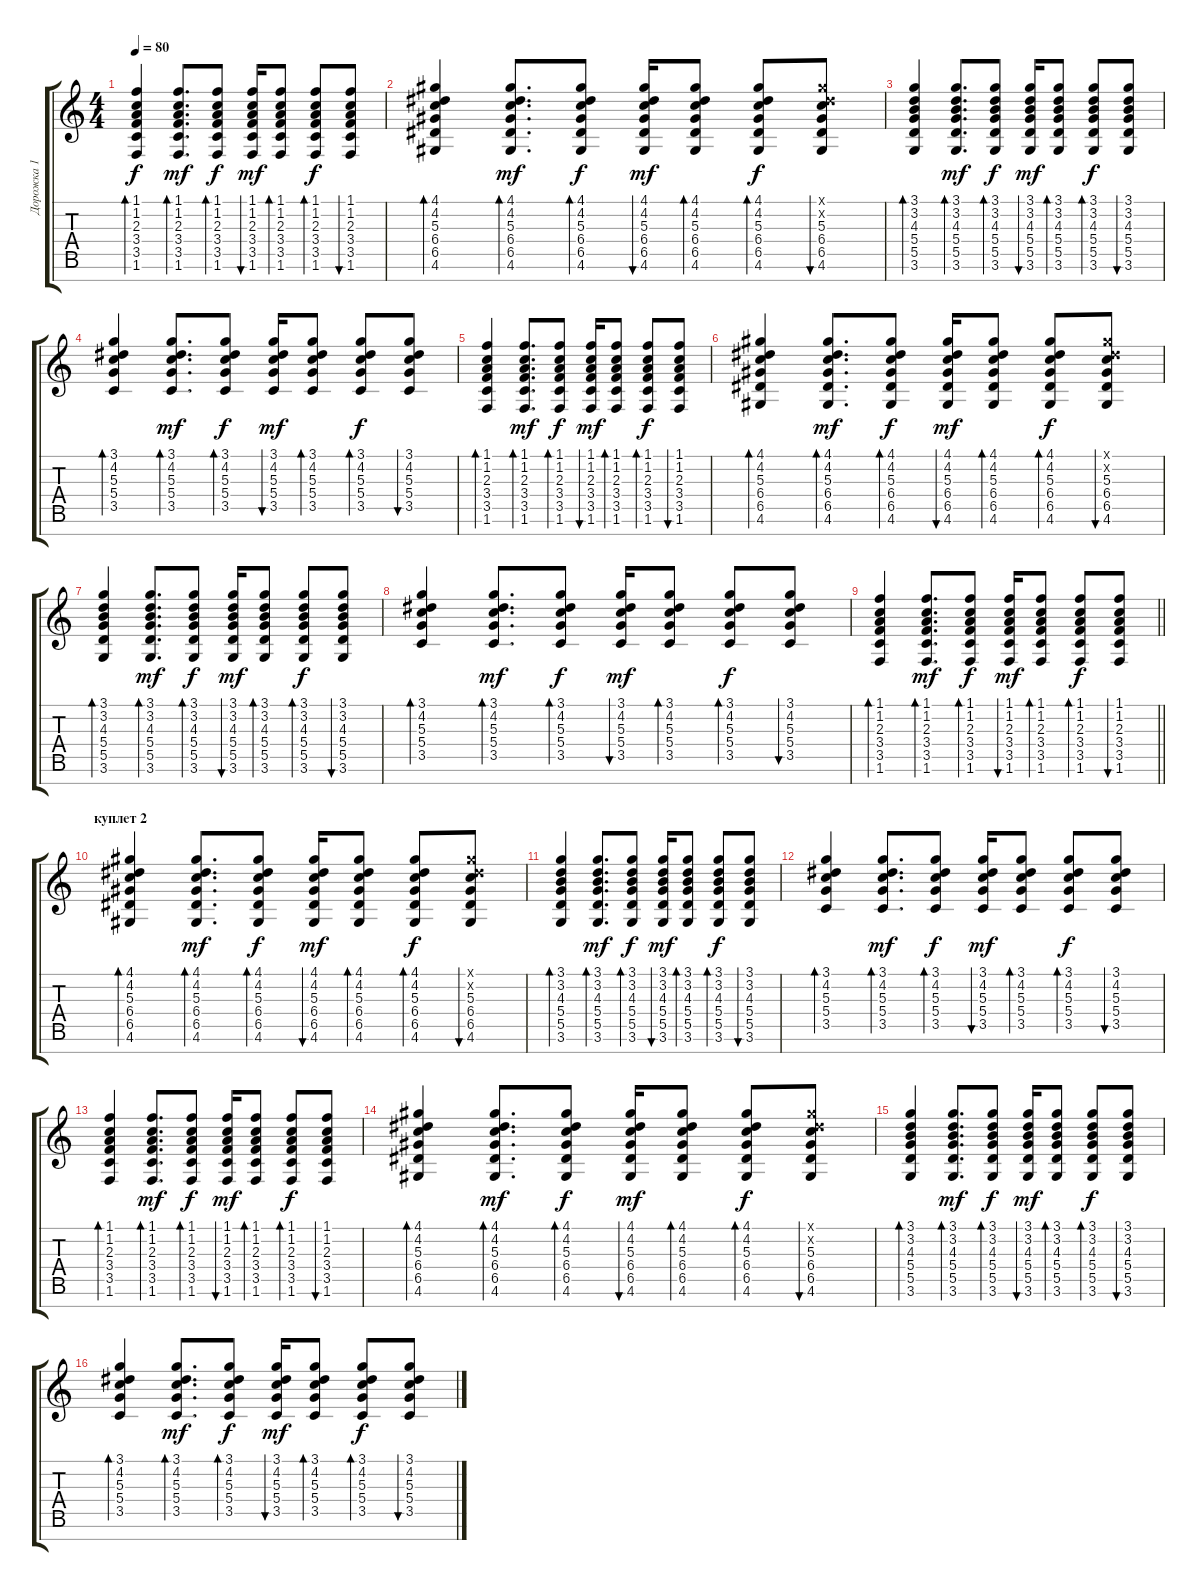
\track ("Дорожка 1" "Дорожка 1") {instrument acousticguitarsteel}
\staff {score tabs}
\tuning (E4 B3 G3 D3 A2 E2 B1) {hide}
\ts (4 4)
\tempo 80
\clef g2
\ks c
(1.1 1.2 2.3 3.4 3.5 1.6).4{bd 60 dy f} (1.1 1.2 2.3 3.4 3.5 1.6).8{d bd 30 dy mf} (1.1 1.2 2.3 3.4 3.5 1.6).8{bd 60 dy f} (1.1 1.2 2.3 3.4 3.5 1.6).16{bu 60 dy mf} (1.1 1.2 2.3 3.4 3.5 1.6).8{bd 60} (1.1 1.2 2.3 3.4 3.5 1.6).8{bd 60 dy f} (1.1 1.2 2.3 3.4 3.5 1.6).8{bu 60} |
(4.1 4.2 5.3 6.4 6.5 4.6).4{bd 60} (4.1 4.2 5.3 6.4 6.5 4.6).8{d bd 30 dy mf} (4.1 4.2 5.3 6.4 6.5 4.6).8{bd 60 dy f} (4.1 4.2 5.3 6.4 6.5 4.6).16{bu 60 dy mf} (4.1 4.2 5.3 6.4 6.5 4.6).8{bd 60} (4.1 4.2 5.3 6.4 6.5 4.6).8{bd 60 dy f} (4.1{x} 4.2{x} 5.3 6.4 6.5 4.6).8{bu 60} |
(3.1 3.2 4.3 5.4 5.5 3.6).4{bd 60} (3.1 3.2 4.3 5.4 5.5 3.6).8{d bd 30 dy mf} (3.1 3.2 4.3 5.4 5.5 3.6).8{bd 60 dy f} (3.1 3.2 4.3 5.4 5.5 3.6).16{bu 60 dy mf} (3.1 3.2 4.3 5.4 5.5 3.6).8{bd 60} (3.1 3.2 4.3 5.4 5.5 3.6).8{bd 60 dy f} (3.1 3.2 4.3 5.4 5.5 3.6).8{bu 60} |
(3.1 4.2 5.3 5.4 3.5).4{bd 60} (3.1 4.2 5.3 5.4 3.5).8{d bd 30 dy mf} (3.1 4.2 5.3 5.4 3.5).8{bd 60 dy f} (3.1 4.2 5.3 5.4 3.5).16{bu 60 dy mf} (3.1 4.2 5.3 5.4 3.5).8{bd 60} (3.1 4.2 5.3 5.4 3.5).8{bd 60 dy f} (3.1 4.2 5.3 5.4 3.5).8{bu 60} |
(1.1 1.2 2.3 3.4 3.5 1.6).4{bd 60} (1.1 1.2 2.3 3.4 3.5 1.6).8{d bd 30 dy mf} (1.1 1.2 2.3 3.4 3.5 1.6).8{bd 60 dy f} (1.1 1.2 2.3 3.4 3.5 1.6).16{bu 60 dy mf} (1.1 1.2 2.3 3.4 3.5 1.6).8{bd 60} (1.1 1.2 2.3 3.4 3.5 1.6).8{bd 60 dy f} (1.1 1.2 2.3 3.4 3.5 1.6).8{bu 60} |
(4.1 4.2 5.3 6.4 6.5 4.6).4{bd 60} (4.1 4.2 5.3 6.4 6.5 4.6).8{d bd 30 dy mf} (4.1 4.2 5.3 6.4 6.5 4.6).8{bd 60 dy f} (4.1 4.2 5.3 6.4 6.5 4.6).16{bu 60 dy mf} (4.1 4.2 5.3 6.4 6.5 4.6).8{bd 60} (4.1 4.2 5.3 6.4 6.5 4.6).8{bd 60 dy f} (4.1{x} 4.2{x} 5.3 6.4 6.5 4.6).8{bu 60} |
(3.1 3.2 4.3 5.4 5.5 3.6).4{bd 60} (3.1 3.2 4.3 5.4 5.5 3.6).8{d bd 30 dy mf} (3.1 3.2 4.3 5.4 5.5 3.6).8{bd 60 dy f} (3.1 3.2 4.3 5.4 5.5 3.6).16{bu 60 dy mf} (3.1 3.2 4.3 5.4 5.5 3.6).8{bd 60} (3.1 3.2 4.3 5.4 5.5 3.6).8{bd 60 dy f} (3.1 3.2 4.3 5.4 5.5 3.6).8{bu 60} |
(3.1 4.2 5.3 5.4 3.5).4{bd 60} (3.1 4.2 5.3 5.4 3.5).8{d bd 30 dy mf} (3.1 4.2 5.3 5.4 3.5).8{bd 60 dy f} (3.1 4.2 5.3 5.4 3.5).16{bu 60 dy mf} (3.1 4.2 5.3 5.4 3.5).8{bd 60} (3.1 4.2 5.3 5.4 3.5).8{bd 60 dy f} (3.1 4.2 5.3 5.4 3.5).8{bu 60} |
\barLineRight lightlight
(1.1 1.2 2.3 3.4 3.5 1.6).4{bd 60} (1.1 1.2 2.3 3.4 3.5 1.6).8{d bd 30 dy mf} (1.1 1.2 2.3 3.4 3.5 1.6).8{bd 60 dy f} (1.1 1.2 2.3 3.4 3.5 1.6).16{bu 60 dy mf} (1.1 1.2 2.3 3.4 3.5 1.6).8{bd 60} (1.1 1.2 2.3 3.4 3.5 1.6).8{bd 60 dy f} (1.1 1.2 2.3 3.4 3.5 1.6).8{bu 60} |
\section ("" "куплет 2")
(4.1 4.2 5.3 6.4 6.5 4.6).4{bd 60} (4.1 4.2 5.3 6.4 6.5 4.6).8{d bd 30 dy mf} (4.1 4.2 5.3 6.4 6.5 4.6).8{bd 60 dy f} (4.1 4.2 5.3 6.4 6.5 4.6).16{bu 60 dy mf} (4.1 4.2 5.3 6.4 6.5 4.6).8{bd 60} (4.1 4.2 5.3 6.4 6.5 4.6).8{bd 60 dy f} (4.1{x} 4.2{x} 5.3 6.4 6.5 4.6).8{bu 60} |
(3.1 3.2 4.3 5.4 5.5 3.6).4{bd 60} (3.1 3.2 4.3 5.4 5.5 3.6).8{d bd 30 dy mf} (3.1 3.2 4.3 5.4 5.5 3.6).8{bd 60 dy f} (3.1 3.2 4.3 5.4 5.5 3.6).16{bu 60 dy mf} (3.1 3.2 4.3 5.4 5.5 3.6).8{bd 60} (3.1 3.2 4.3 5.4 5.5 3.6).8{bd 60 dy f} (3.1 3.2 4.3 5.4 5.5 3.6).8{bu 60} |
(3.1 4.2 5.3 5.4 3.5).4{bd 60} (3.1 4.2 5.3 5.4 3.5).8{d bd 30 dy mf} (3.1 4.2 5.3 5.4 3.5).8{bd 60 dy f} (3.1 4.2 5.3 5.4 3.5).16{bu 60 dy mf} (3.1 4.2 5.3 5.4 3.5).8{bd 60} (3.1 4.2 5.3 5.4 3.5).8{bd 60 dy f} (3.1 4.2 5.3 5.4 3.5).8{bu 60} |
(1.1 1.2 2.3 3.4 3.5 1.6).4{bd 60} (1.1 1.2 2.3 3.4 3.5 1.6).8{d bd 30 dy mf} (1.1 1.2 2.3 3.4 3.5 1.6).8{bd 60 dy f} (1.1 1.2 2.3 3.4 3.5 1.6).16{bu 60 dy mf} (1.1 1.2 2.3 3.4 3.5 1.6).8{bd 60} (1.1 1.2 2.3 3.4 3.5 1.6).8{bd 60 dy f} (1.1 1.2 2.3 3.4 3.5 1.6).8{bu 60} |
(4.1 4.2 5.3 6.4 6.5 4.6).4{bd 60} (4.1 4.2 5.3 6.4 6.5 4.6).8{d bd 30 dy mf} (4.1 4.2 5.3 6.4 6.5 4.6).8{bd 60 dy f} (4.1 4.2 5.3 6.4 6.5 4.6).16{bu 60 dy mf} (4.1 4.2 5.3 6.4 6.5 4.6).8{bd 60} (4.1 4.2 5.3 6.4 6.5 4.6).8{bd 60 dy f} (4.1{x} 4.2{x} 5.3 6.4 6.5 4.6).8{bu 60} |
(3.1 3.2 4.3 5.4 5.5 3.6).4{bd 60} (3.1 3.2 4.3 5.4 5.5 3.6).8{d bd 30 dy mf} (3.1 3.2 4.3 5.4 5.5 3.6).8{bd 60 dy f} (3.1 3.2 4.3 5.4 5.5 3.6).16{bu 60 dy mf} (3.1 3.2 4.3 5.4 5.5 3.6).8{bd 60} (3.1 3.2 4.3 5.4 5.5 3.6).8{bd 60 dy f} (3.1 3.2 4.3 5.4 5.5 3.6).8{bu 60} |
(3.1 4.2 5.3 5.4 3.5).4{bd 60} (3.1 4.2 5.3 5.4 3.5).8{d bd 30 dy mf} (3.1 4.2 5.3 5.4 3.5).8{bd 60 dy f} (3.1 4.2 5.3 5.4 3.5).16{bu 60 dy mf} (3.1 4.2 5.3 5.4 3.5).8{bd 60} (3.1 4.2 5.3 5.4 3.5).8{bd 60 dy f} (3.1 4.2 5.3 5.4 3.5).8{bu 60}
